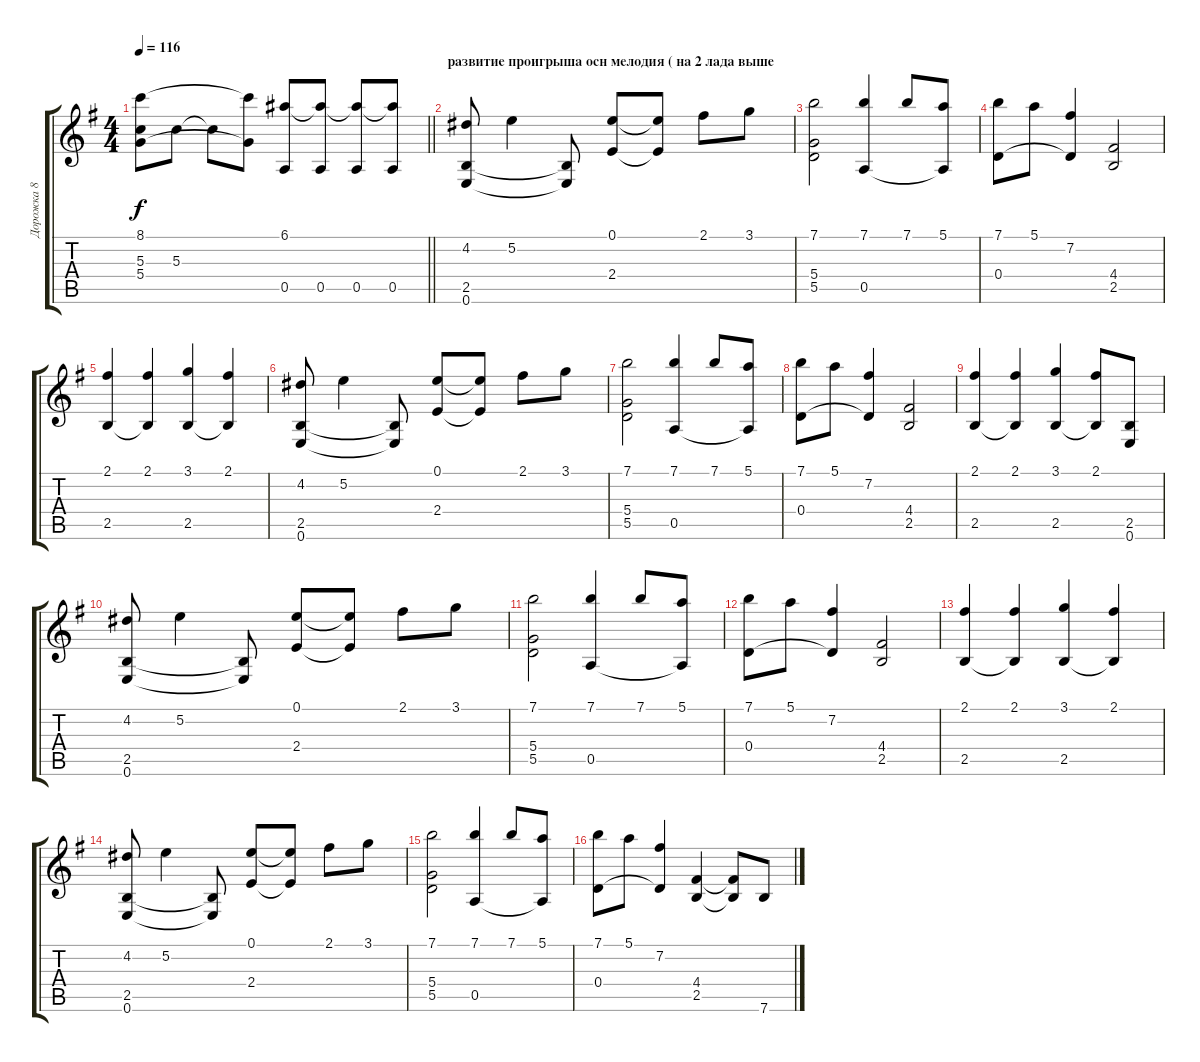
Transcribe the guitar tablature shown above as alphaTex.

\track ("Дорожка 8" "Дорожка 8") {instrument acousticguitarsteel}
\staff {score tabs}
\tuning (E4 B3 G3 D3 A2 E2) {hide}
\ts (4 4)
\tempo 116
\clef g2
\barLineRight lightlight
\ks eminor
(8.1 5.3 5.4).8{dy f} 5.3.8 5.3{t}.8 (8.1{t} 5.4{t}).8 (6.1 0.5).8 (6.1{t} 0.5).8 (6.1{t} 0.5).8 (6.1{t} 0.5).8 |
\section ("" "развитие проигрыша осн мелодия ( на 2 лада выше")
(4.2 2.5 0.6).8 5.2.4 (2.5{t} 0.6{t}).8 (0.1 2.4).8 (0.1{t} 2.4{t}).8 2.1.8 3.1.8 |
(7.1 5.4 5.5).2 (7.1 0.5).4 7.1.8 (5.1 0.5{t}).8 |
(7.1 0.4).8 5.1.8 (7.2 0.4{t}).4 (4.4 2.5).2 |
(2.1 2.5).4 (2.1 2.5{t}).4 (3.1 2.5).4 (2.1 2.5{t}).4 |
(4.2 2.5 0.6).8 5.2.4 (2.5{t} 0.6{t}).8 (0.1 2.4).8 (0.1{t} 2.4{t}).8 2.1.8 3.1.8 |
(7.1 5.4 5.5).2 (7.1 0.5).4 7.1.8 (5.1 0.5{t}).8 |
(7.1 0.4).8 5.1.8 (7.2 0.4{t}).4 (4.4 2.5).2 |
(2.1 2.5).4 (2.1 2.5{t}).4 (3.1 2.5).4 (2.1 2.5{t}).8 (2.5 0.6).8 |
(4.2 2.5 0.6).8 5.2.4 (2.5{t} 0.6{t}).8 (0.1 2.4).8 (0.1{t} 2.4{t}).8 2.1.8 3.1.8 |
(7.1 5.4 5.5).2 (7.1 0.5).4 7.1.8 (5.1 0.5{t}).8 |
(7.1 0.4).8 5.1.8 (7.2 0.4{t}).4 (4.4 2.5).2 |
(2.1 2.5).4 (2.1 2.5{t}).4 (3.1 2.5).4 (2.1 2.5{t}).4 |
(4.2 2.5 0.6).8 5.2.4 (2.5{t} 0.6{t}).8 (0.1 2.4).8 (0.1{t} 2.4{t}).8 2.1.8 3.1.8 |
(7.1 5.4 5.5).2 (7.1 0.5).4 7.1.8 (5.1 0.5{t}).8 |
(7.1 0.4).8 5.1.8 (7.2 0.4{t}).4 (4.4 2.5).4 (4.4{t} 2.5{t}).8 7.6.8
